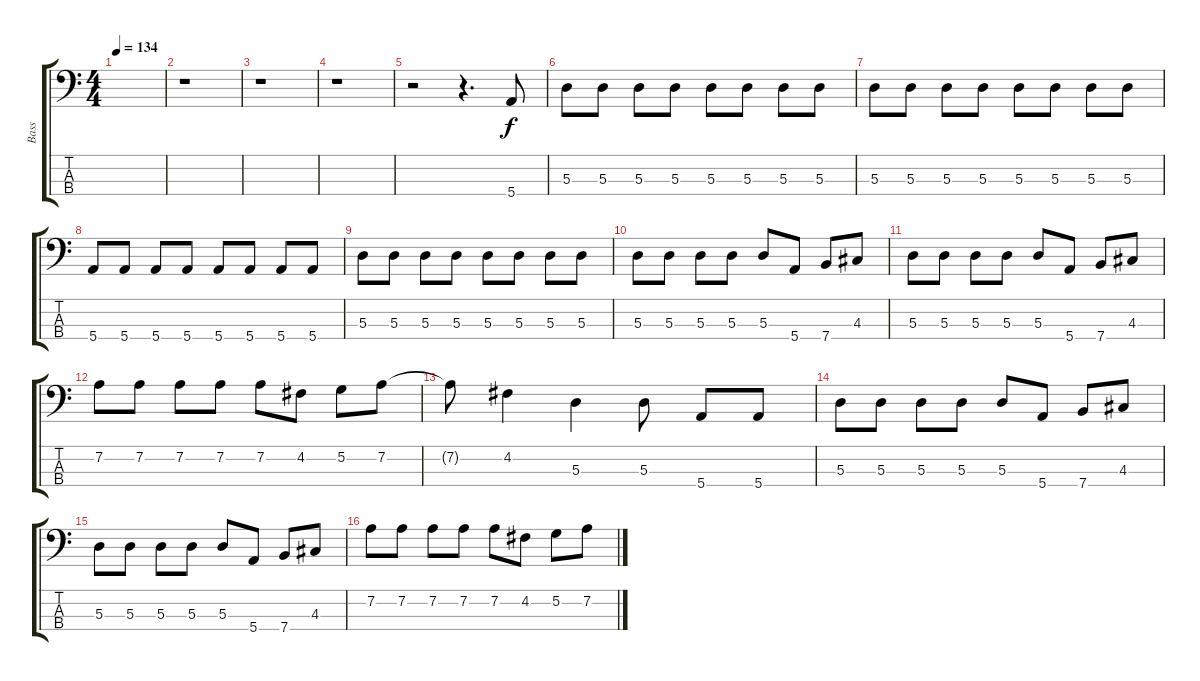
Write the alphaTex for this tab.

\track ("Bass" "Bass") {instrument electricbasspick}
\staff {score tabs}
\tuning (G2 D2 A1 E1) {hide}
\ts (4 4)
\tempo 134
\clef f4
\ks c
|
r.1 |
r.1 |
r.1 |
r.2 r.4{d} 5.4.8 |
5.3.8 5.3.8 5.3.8 5.3.8 5.3.8 5.3.8 5.3.8 5.3.8 |
5.3.8 5.3.8 5.3.8 5.3.8 5.3.8 5.3.8 5.3.8 5.3.8 |
5.4.8 5.4.8 5.4.8 5.4.8 5.4.8 5.4.8 5.4.8 5.4.8 |
5.3.8 5.3.8 5.3.8 5.3.8 5.3.8 5.3.8 5.3.8 5.3.8 |
5.3.8 5.3.8 5.3.8 5.3.8 5.3.8 5.4.8 7.4.8 4.3.8 |
5.3.8 5.3.8 5.3.8 5.3.8 5.3.8 5.4.8 7.4.8 4.3.8 |
7.2.8 7.2.8 7.2.8 7.2.8 7.2.8 4.2.8 5.2.8 7.2.8 |
7.2{t}.8 4.2.4 5.3.4 5.3.8 5.4.8 5.4.8 |
5.3.8 5.3.8 5.3.8 5.3.8 5.3.8 5.4.8 7.4.8 4.3.8 |
5.3.8 5.3.8 5.3.8 5.3.8 5.3.8 5.4.8 7.4.8 4.3.8 |
7.2.8 7.2.8 7.2.8 7.2.8 7.2.8 4.2.8 5.2.8 7.2.8
